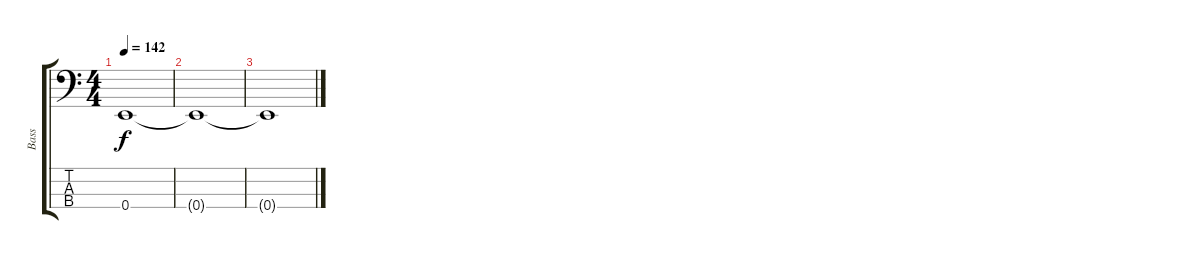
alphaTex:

\track ("Bass" "Bass") {instrument electricbasspick}
\staff {score tabs}
\tuning (Gb2 E2 B1 E1) {hide}
\ts (4 4)
\tempo 142
\clef f4
\ks c
0.4{t}.1{dy f} |
0.4{t}.1 |
0.4{t}.1
